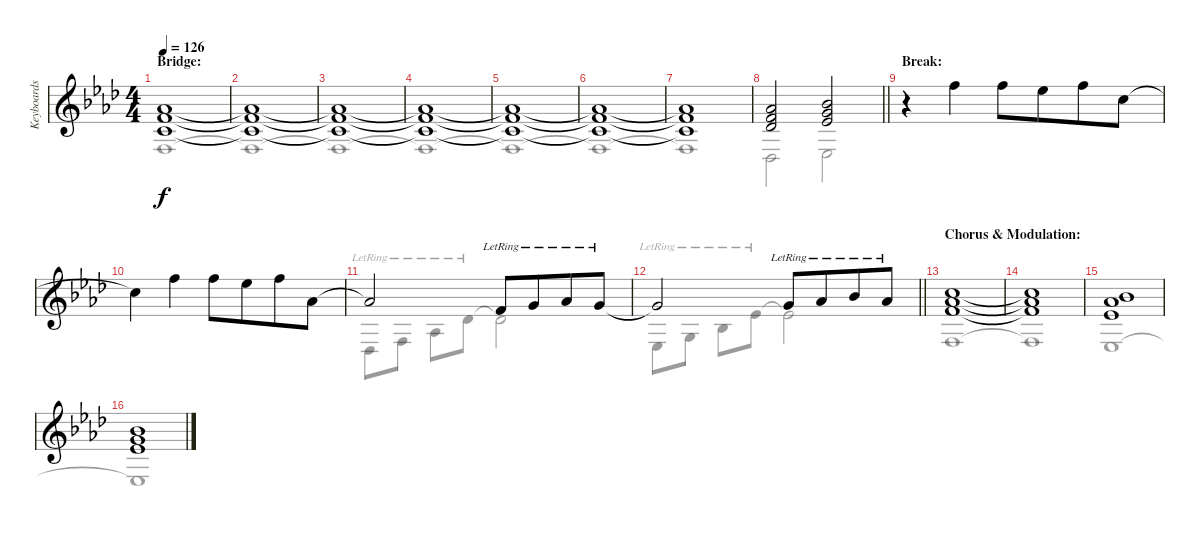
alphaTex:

\track ("Keyboards" "Keyboards") {instrument acousticgrandpiano}
\staff {score}
\tuning (E4 B3 G3 D3 A2 E2) {hide}
\voice
\ts (4 4)
\section ("" "Bridge:")
\tempo 126
\clef g2
\ks fminor
(9.2 10.3 10.4).1{dy f} |
(9.2{t} 10.3{t} 10.4{t}).1 |
(9.2{t} 10.3{t} 10.4{t}).1 |
(9.2{t} 10.3{t} 10.4{t}).1 |
(9.2{t} 10.3{t} 10.4{t}).1 |
(9.2{t} 10.3{t} 10.4{t}).1 |
(9.2{t} 10.3{t} 10.4{t}).1 |
\barLineRight lightlight
(4.1 6.2 6.3).2 (6.1 8.2 8.3).2 |
\section ("" "Break:")
r.4{instrument acousticgrandpiano} 13.1.4 13.1.8 11.1.8{beam merge} 13.1.8 8.1.8 |
8.1{t}.4 13.1.4 13.1.8 11.1.8{beam merge} 13.1.8 4.1.8 |
4.1{t}.2 1.1{lr}.8 3.1{lr}.8{beam merge} 4.1{lr}.8 3.1{lr}.8 |
\barLineRight lightlight
3.1{t}.2 3.1{lr}.8 4.1{lr}.8{beam merge} 6.1{lr}.8 4.1{lr}.8 |
\section ("" "Chorus & Modulation:")
(8.1 9.2 10.3).1{volume 16 instrument stringensemble1} |
(8.1{t} 9.2{t} 10.3{t}).1 |
(6.1 9.2 8.3).1 |
(6.1 8.2 8.3).1
\voice
\clef g2
\ottava regular
\simile none
\ks fminor
3.4.1{dy f} |
3.4{t}.1 |
3.4{t}.1 |
3.4{t}.1 |
3.4{t}.1 |
3.4{t}.1 |
3.4{t}.1 |
\barLineRight lightlight
4.5.2 1.4.2 |
|
|
4.5{lr}.8 3.4{lr}.8 1.3{lr}.8 2.2{lr}.8 2.2{t}.2 |
\barLineRight lightlight
1.4{lr}.8 0.3{lr}.8 3.3{lr}.8 4.2{lr}.8 4.2{t}.2 |
3.4.1 |
3.4{t}.1 |
1.4.1 |
1.4{t}.1
